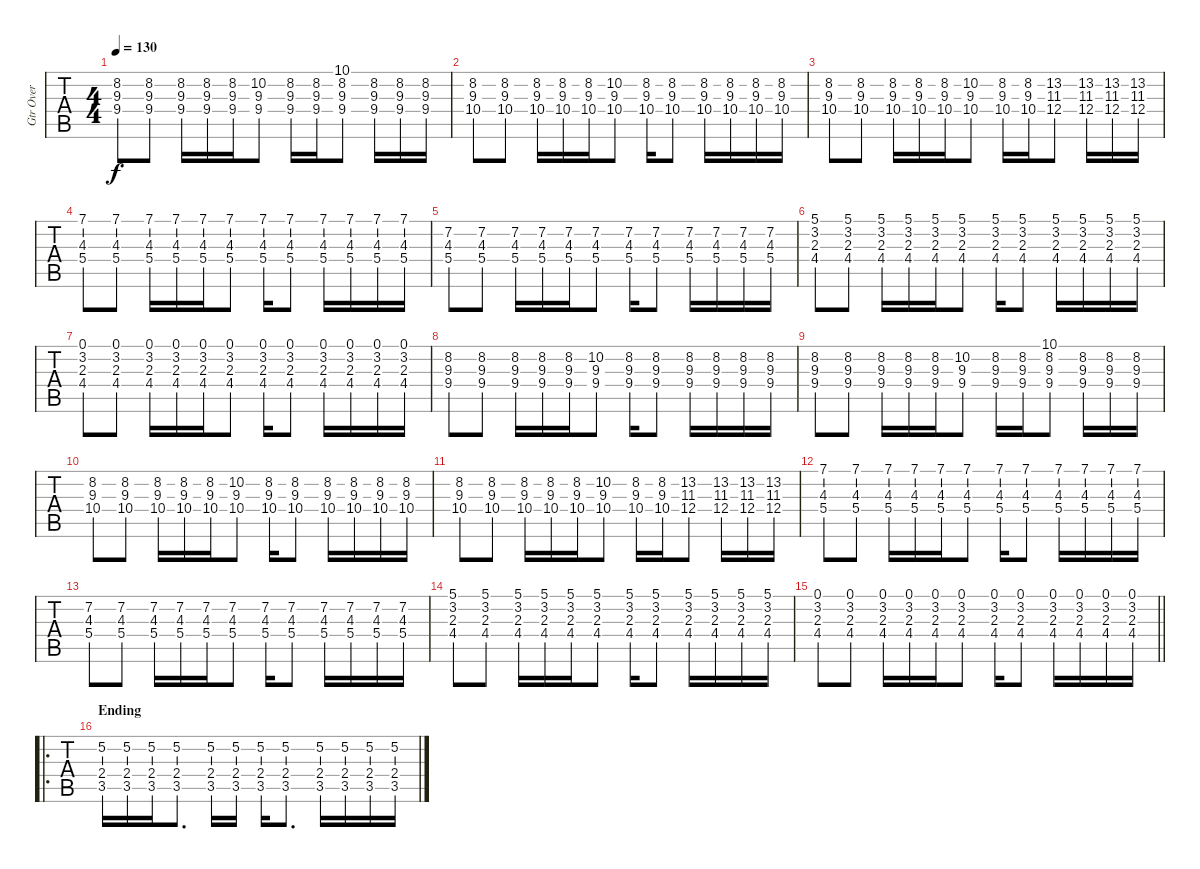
\track ("Gtr Over" "Gtr Over") {instrument overdrivenguitar}
\staff {tabs}
\tuning (E4 B3 G3 D3 A2 D2) {hide}
\ts (4 4)
\tempo 130
\clef g2
\ks c
(8.2 9.3 9.4).8{dy f} (8.2 9.3 9.4).8 (8.2 9.3 9.4).16 (8.2 9.3 9.4).16 (8.2 9.3 9.4).16 (10.2 9.3 9.4).8 (8.2 9.3 9.4).16 (8.2 9.3 9.4).16 (10.1 8.2 9.3 9.4).8 (8.2 9.3 9.4).16 (8.2 9.3 9.4).16 (8.2 9.3 9.4).16 |
(8.2 9.3 10.4).8 (8.2 9.3 10.4).8 (8.2 9.3 10.4).16 (8.2 9.3 10.4).16 (8.2 9.3 10.4).16 (10.2 9.3 10.4).8 (8.2 9.3 10.4).16 (8.2 9.3 10.4).8 (8.2 9.3 10.4).16 (8.2 9.3 10.4).16 (8.2 9.3 10.4).16 (8.2 9.3 10.4).16 |
(8.2 9.3 10.4).8 (8.2 9.3 10.4).8 (8.2 9.3 10.4).16 (8.2 9.3 10.4).16 (8.2 9.3 10.4).16 (10.2 9.3 10.4).8 (8.2 9.3 10.4).16 (8.2 9.3 10.4).16 (13.2{ac} 11.3{ac} 12.4{ac}).8 (13.2 11.3 12.4).16 (13.2{ac} 11.3{ac} 12.4{ac}).16 (13.2 11.3 12.4).16 |
(7.1 4.3 5.4).8 (7.1 4.3 5.4).8 (7.1 4.3 5.4).16 (7.1 4.3 5.4).16 (7.1 4.3 5.4).16 (7.1 4.3 5.4).8 (7.1 4.3 5.4).16 (7.1 4.3 5.4).8 (7.1 4.3 5.4).16 (7.1 4.3 5.4).16 (7.1 4.3 5.4).16 (7.1 4.3 5.4).16 |
(7.2 4.3 5.4).8 (7.2 4.3 5.4).8 (7.2 4.3 5.4).16 (7.2 4.3 5.4).16 (7.2 4.3 5.4).16 (7.2 4.3 5.4).8 (7.2 4.3 5.4).16 (7.2 4.3 5.4).8 (7.2 4.3 5.4).16 (7.2 4.3 5.4).16 (7.2 4.3 5.4).16 (7.2 4.3 5.4).16 |
(5.1 3.2 2.3 4.4).8 (5.1 3.2 2.3 4.4).8 (5.1 3.2 2.3 4.4).16 (5.1 3.2 2.3 4.4).16 (5.1 3.2 2.3 4.4).16 (5.1 3.2 2.3 4.4).8 (5.1 3.2 2.3 4.4).16 (5.1 3.2 2.3 4.4).8 (5.1 3.2 2.3 4.4).16 (5.1 3.2 2.3 4.4).16 (5.1 3.2 2.3 4.4).16 (5.1 3.2 2.3 4.4).16 |
(0.1 3.2 2.3 4.4).8 (0.1 3.2 2.3 4.4).8 (0.1 3.2 2.3 4.4).16 (0.1 3.2 2.3 4.4).16 (0.1 3.2 2.3 4.4).16 (0.1 3.2 2.3 4.4).8 (0.1 3.2 2.3 4.4).16 (0.1 3.2 2.3 4.4).8 (0.1 3.2 2.3 4.4).16 (0.1 3.2 2.3 4.4).16 (0.1 3.2 2.3 4.4).16 (0.1 3.2 2.3 4.4).16 |
(8.2 9.3 9.4).8 (8.2 9.3 9.4).8 (8.2 9.3 9.4).16 (8.2 9.3 9.4).16 (8.2 9.3 9.4).16 (10.2 9.3 9.4).8 (8.2 9.3 9.4).16 (8.2 9.3 9.4).8 (8.2 9.3 9.4).16 (8.2 9.3 9.4).16 (8.2 9.3 9.4).16 (8.2 9.3 9.4).16 |
(8.2 9.3 9.4).8 (8.2 9.3 9.4).8 (8.2 9.3 9.4).16 (8.2 9.3 9.4).16 (8.2 9.3 9.4).16 (10.2 9.3 9.4).8 (8.2 9.3 9.4).16 (8.2 9.3 9.4).16 (10.1 8.2 9.3 9.4).8 (8.2 9.3 9.4).16 (8.2 9.3 9.4).16 (8.2 9.3 9.4).16 |
(8.2 9.3 10.4).8 (8.2 9.3 10.4).8 (8.2 9.3 10.4).16 (8.2 9.3 10.4).16 (8.2 9.3 10.4).16 (10.2 9.3 10.4).8 (8.2 9.3 10.4).16 (8.2 9.3 10.4).8 (8.2 9.3 10.4).16 (8.2 9.3 10.4).16 (8.2 9.3 10.4).16 (8.2 9.3 10.4).16 |
(8.2 9.3 10.4).8 (8.2 9.3 10.4).8 (8.2 9.3 10.4).16 (8.2 9.3 10.4).16 (8.2 9.3 10.4).16 (10.2 9.3 10.4).8 (8.2 9.3 10.4).16 (8.2 9.3 10.4).16 (13.2{ac} 11.3{ac} 12.4{ac}).8 (13.2 11.3 12.4).16 (13.2{ac} 11.3{ac} 12.4{ac}).16 (13.2 11.3 12.4).16 |
(7.1 4.3 5.4).8 (7.1 4.3 5.4).8 (7.1 4.3 5.4).16 (7.1 4.3 5.4).16 (7.1 4.3 5.4).16 (7.1 4.3 5.4).8 (7.1 4.3 5.4).16 (7.1 4.3 5.4).8 (7.1 4.3 5.4).16 (7.1 4.3 5.4).16 (7.1 4.3 5.4).16 (7.1 4.3 5.4).16 |
(7.2 4.3 5.4).8 (7.2 4.3 5.4).8 (7.2 4.3 5.4).16 (7.2 4.3 5.4).16 (7.2 4.3 5.4).16 (7.2 4.3 5.4).8 (7.2 4.3 5.4).16 (7.2 4.3 5.4).8 (7.2 4.3 5.4).16 (7.2 4.3 5.4).16 (7.2 4.3 5.4).16 (7.2 4.3 5.4).16 |
(5.1 3.2 2.3 4.4).8 (5.1 3.2 2.3 4.4).8 (5.1 3.2 2.3 4.4).16 (5.1 3.2 2.3 4.4).16 (5.1 3.2 2.3 4.4).16 (5.1 3.2 2.3 4.4).8 (5.1 3.2 2.3 4.4).16 (5.1 3.2 2.3 4.4).8 (5.1 3.2 2.3 4.4).16 (5.1 3.2 2.3 4.4).16 (5.1 3.2 2.3 4.4).16 (5.1 3.2 2.3 4.4).16 |
\barLineRight lightlight
(0.1 3.2 2.3 4.4).8 (0.1 3.2 2.3 4.4).8 (0.1 3.2 2.3 4.4).16 (0.1 3.2 2.3 4.4).16 (0.1 3.2 2.3 4.4).16 (0.1 3.2 2.3 4.4).8 (0.1 3.2 2.3 4.4).16 (0.1 3.2 2.3 4.4).8 (0.1 3.2 2.3 4.4).16 (0.1 3.2 2.3 4.4).16 (0.1 3.2 2.3 4.4).16 (0.1 3.2 2.3 4.4).16 |
\ro
\section ("" "Ending")
(5.2 2.4 3.5).16 (5.2 2.4 3.5).16 (5.2 2.4 3.5).16 (5.2 2.4 3.5).8{d} (5.2 2.4 3.5).16 (5.2 2.4 3.5).16 (5.2 2.4 3.5).16 (5.2 2.4 3.5).8{d} (5.2 2.4 3.5).16 (5.2 2.4 3.5).16 (5.2 2.4 3.5).16 (5.2 2.4 3.5).16
